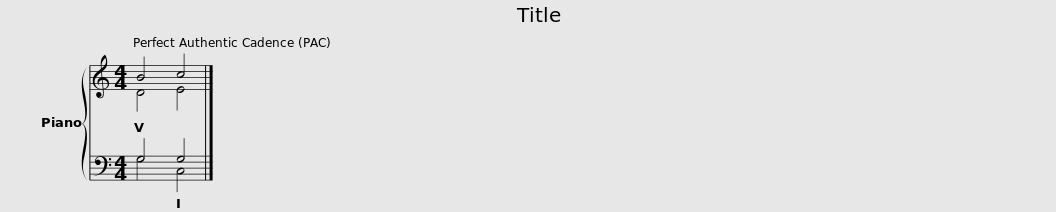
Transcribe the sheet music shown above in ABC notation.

X:1
%%score { ( 1 2 ) | ( 3 4 ) }
L:1/8
M:4/4
I:linebreak $
K:C
V:1 treble
V:2 treble
V:3 bass
V:4 bass
V:1
 B4 c4 |] %1
V:2
 D4 E4 |] %1
V:3
 G,4 G,4 |] %1
V:4
 G,4 C,4 |] %1
